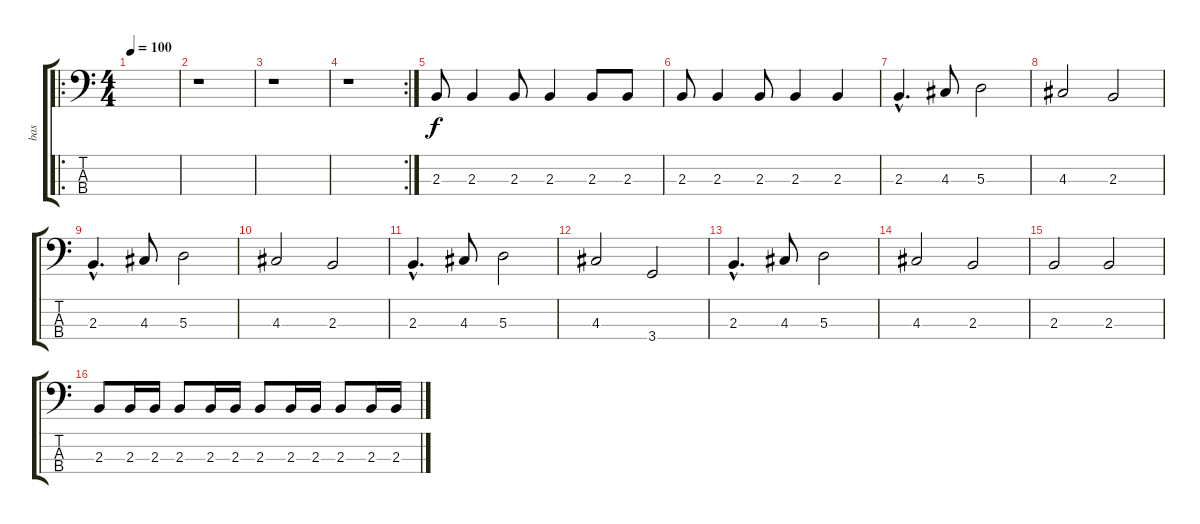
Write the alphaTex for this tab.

\track ("bas" "bas") {instrument electricbasspick}
\staff {score tabs}
\tuning (G2 D2 A1 E1) {hide}
\ro
\ts (4 4)
\tempo 100
\clef f4
\ks c
|
r.1 |
r.1 |
\rc 2
r.1 |
2.3.8 2.3.4 2.3.8 2.3.4 2.3.8 2.3.8 |
2.3.8 2.3.4 2.3.8 2.3.4 2.3.4 |
2.3{hac}.4{d} 4.3.8 5.3.2 |
4.3.2 2.3.2 |
2.3{hac}.4{d} 4.3.8 5.3.2 |
4.3.2 2.3.2 |
2.3{hac}.4{d} 4.3.8 5.3.2 |
4.3.2 3.4.2 |
2.3{hac}.4{d} 4.3.8 5.3.2 |
4.3.2 2.3.2 |
2.3.2 2.3.2 |
2.3.8 2.3.16 2.3.16 2.3.8 2.3.16 2.3.16 2.3.8 2.3.16 2.3.16 2.3.8 2.3.16 2.3.16
